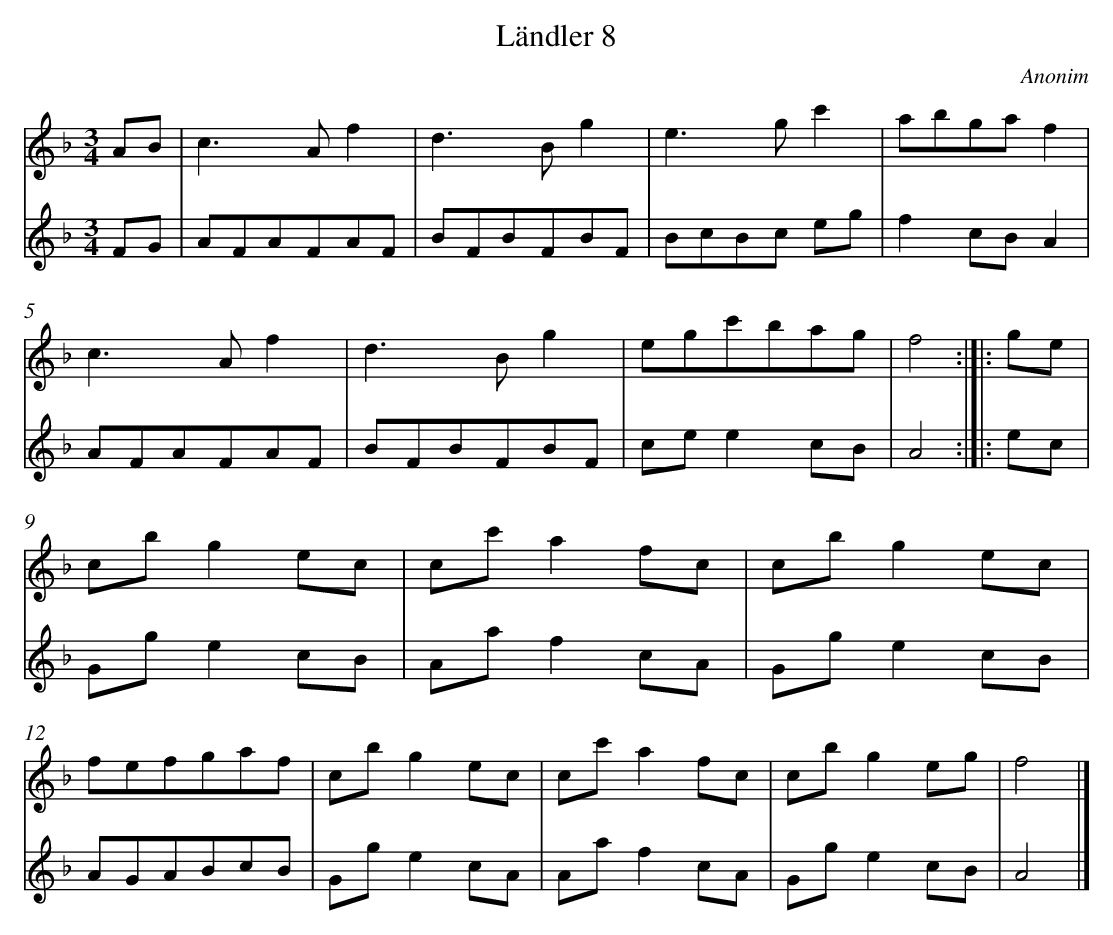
X:1
T: Ländler 8
C: Anonim
L: 1/8
M: 3/4
V: 1 clef=treble
V: 2 clef=treble
V: 3 clef=bass
V: 4 clef=treble
V: 5 clef=treble
K: F
[V:1] AB [I:setbarnb 1]|
[V:2] FG |
[V:3] x2 |
[V:4] x2 |
[V:5] x2 |
[V:1] c2>A2f2 |
[V:2] AFAFAF |
[V:3] x6 |
[V:4] x6 |
[V:5] x6 |
[V:1] d2>B2g2 |
[V:2] BFBFBF |
[V:3] x6 |
[V:4] x6 |
[V:5] x6 |
[V:1] e2>g2c'2 |
[V:2] BcBc eg |
[V:3] x6 |
[V:4] x6 |
[V:5] x6 |
[V:1] abgaf2 |
[V:2] f2cBA2 |
[V:3] x6 |
[V:4] x6 |
[V:5] x6 |
[V:1] c2>A2f2 |
[V:2] AFAFAF |
[V:3] x6 |
[V:4] x6 |
[V:5] x6 |
[V:1] d2>B2g2 |
[V:2] BFBFBF |
[V:3] x6 |
[V:4] x6 |
[V:5] x6 |
[V:1] egc'bag |
[V:2] cee2cB |
[V:3] x6 |
[V:4] x6 |
[V:5] x6 |
[V:1] f4 :|]|:
[V:2] A4 :|]|:
[V:3] x4 :|]|:
[V:4] x4 :|]|:
[V:5] x4 :|]|:
[V:1] ge [I:setbarnb 9]|
[V:2] ec |
[V:3] x2 |
[V:4] x2 |
[V:5] x2 |
[V:1] cbg2ec |
[V:2] Gge2cB |
[V:3] x6 |
[V:4] x6 |
[V:5] x6 |
[V:1] cc'a2fc |
[V:2] Aaf2cA |
[V:3] x6 |
[V:4] x6 |
[V:5] x6 |
[V:1] cbg2ec |
[V:2] Gge2cB |
[V:3] x6 |
[V:4] x6 |
[V:5] x6 |
[V:1] fefgaf |
[V:2] AGABcB |
[V:3] x6 |
[V:4] x6 |
[V:5] x6 |
[V:1] cbg2ec |
[V:2] Gge2cA |
[V:3] x6 |
[V:4] x6 |
[V:5] x6 |
[V:1] cc'a2fc |
[V:2] Aaf2cA |
[V:3] x6 |
[V:4] x6 |
[V:5] x6 |
[V:1] cbg2eg |
[V:2] Gge2cB |
[V:3] x6 |
[V:4] x6 |
[V:5] x6 |
[V:1] f4 |]
[V:2] A4 |]
[V:3] x4 |]
[V:4] x4 |]
[V:5] x4 |]
